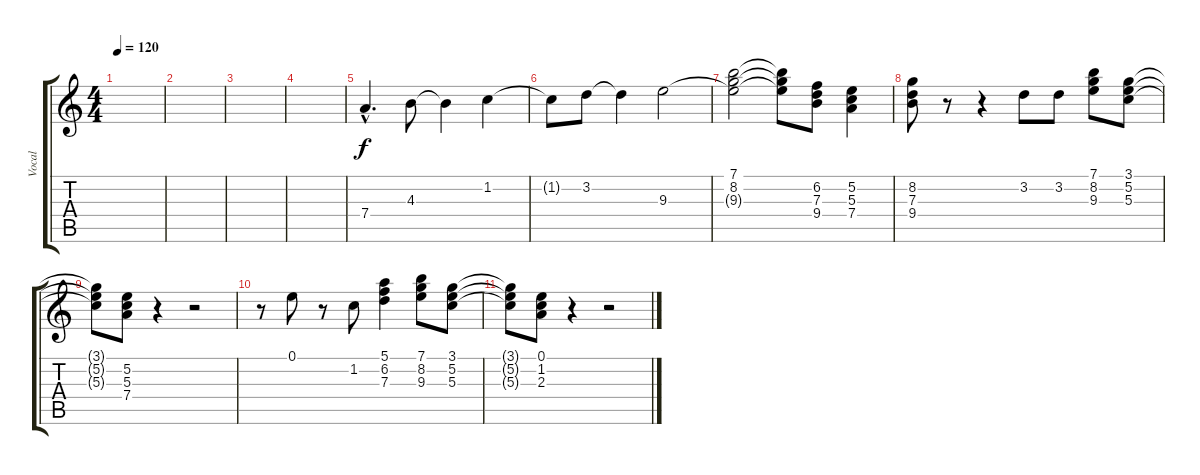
\track ("Vocal" "Vocal") {instrument electricguitarclean}
\staff {score tabs}
\tuning (E4 B3 G3 D3 A2 E2) {hide}
\ts (4 4)
\tempo 120
\clef g2
\ks aminor
|
|
|
|
7.4{hac}.4{d} 4.3.8 4.3{t}.4 1.2.4 |
1.2{t}.8 3.2.8 3.2{t}.4 9.3.2 |
(7.1 8.2 9.3{t}).2 (7.1{t} 8.2{t} 9.3{t}).8 (6.2 7.3 9.4).8 (5.2 5.3 7.4).4 |
(8.2 7.3 9.4).8 r.8 r.4 3.2.8 3.2.8 (7.1 8.2 9.3).8 (3.1 5.2 5.3).8 |
(3.1{t} 5.2{t} 5.3{t}).8 (5.2 5.3 7.4).8 r.4 r.2 |
r.8 0.1.8 r.8 1.2.8 (5.1 6.2 7.3).4 (7.1 8.2 9.3).8 (3.1 5.2 5.3).8 |
(3.1{t} 5.2{t} 5.3{t}).8 (0.1 1.2 2.3).8 r.4 r.2
